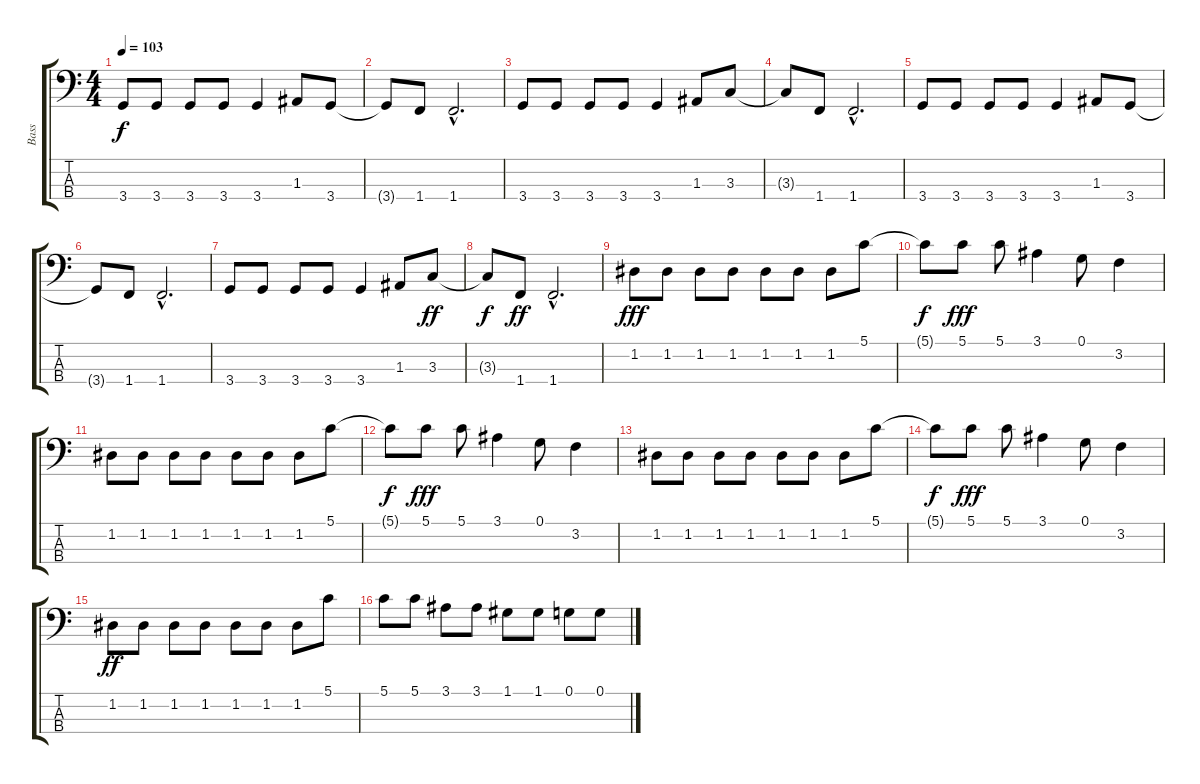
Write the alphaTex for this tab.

\track ("Bass" "Bass") {instrument electricbassfinger}
\staff {score tabs}
\tuning (G2 D2 A1 E1) {hide}
\ts (4 4)
\tempo 103
\clef f4
\ks c
3.4.8{dy f} 3.4.8 3.4.8 3.4.8 3.4.4 1.3.8 3.4.8 |
3.4{t}.8 1.4.8 1.4{hac}.2{d} |
3.4.8 3.4.8 3.4.8 3.4.8 3.4.4 1.3.8 3.3.8 |
3.3{t}.8 1.4.8 1.4{hac}.2{d} |
3.4.8 3.4.8 3.4.8 3.4.8 3.4.4 1.3.8 3.4.8 |
3.4{t}.8 1.4.8 1.4{hac}.2{d} |
3.4.8 3.4.8 3.4.8 3.4.8 3.4.4 1.3.8 3.3.8{dy ff} |
3.3{t}.8{dy f} 1.4.8{dy ff} 1.4{hac}.2{d} |
1.2.8{dy fff} 1.2.8 1.2.8 1.2.8 1.2.8 1.2.8 1.2.8 5.1.8 |
5.1{t}.8{dy f} 5.1.8{dy fff} 5.1.8 3.1.4 0.1.8 3.2.4 |
1.2.8 1.2.8 1.2.8 1.2.8 1.2.8 1.2.8 1.2.8 5.1.8 |
5.1{t}.8{dy f} 5.1.8{dy fff} 5.1.8 3.1.4 0.1.8 3.2.4 |
1.2.8 1.2.8 1.2.8 1.2.8 1.2.8 1.2.8 1.2.8 5.1.8 |
5.1{t}.8{dy f} 5.1.8{dy fff} 5.1.8 3.1.4 0.1.8 3.2.4 |
1.2.8{dy ff} 1.2.8 1.2.8 1.2.8 1.2.8 1.2.8 1.2.8 5.1.8 |
5.1.8 5.1.8 3.1.8 3.1.8 1.1.8 1.1.8 0.1.8 0.1.8
